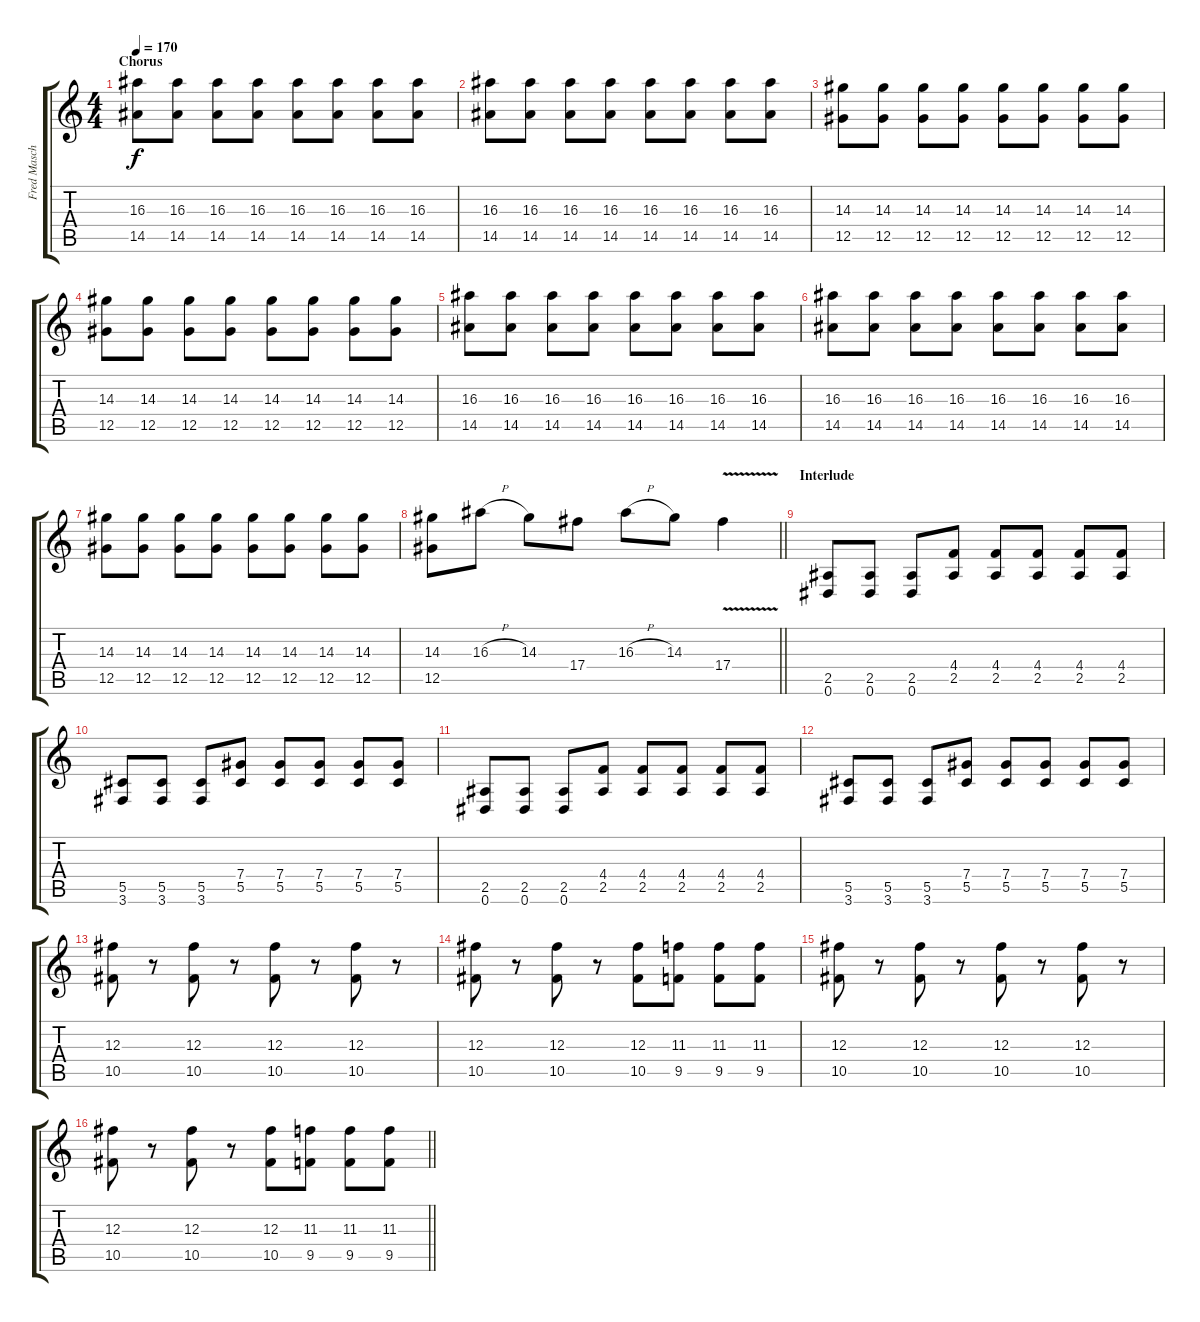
\track ("Fred Mascherino - Guitar" "Fred Masch") {instrument distortionguitar}
\staff {score tabs}
\tuning (Eb4 Bb3 Gb3 Db3 Ab2 Eb2) {hide}
\ts (4 4)
\section ("" "Chorus")
\tempo 170
\clef g2
\ks c
(16.3 14.5).8{dy f} (16.3 14.5).8 (16.3 14.5).8 (16.3 14.5).8 (16.3 14.5).8 (16.3 14.5).8 (16.3 14.5).8 (16.3 14.5).8 |
(16.3 14.5).8 (16.3 14.5).8 (16.3 14.5).8 (16.3 14.5).8 (16.3 14.5).8 (16.3 14.5).8 (16.3 14.5).8 (16.3 14.5).8 |
(14.3 12.5).8 (14.3 12.5).8 (14.3 12.5).8 (14.3 12.5).8 (14.3 12.5).8 (14.3 12.5).8 (14.3 12.5).8 (14.3 12.5).8 |
(14.3 12.5).8 (14.3 12.5).8 (14.3 12.5).8 (14.3 12.5).8 (14.3 12.5).8 (14.3 12.5).8 (14.3 12.5).8 (14.3 12.5).8 |
(16.3 14.5).8 (16.3 14.5).8 (16.3 14.5).8 (16.3 14.5).8 (16.3 14.5).8 (16.3 14.5).8 (16.3 14.5).8 (16.3 14.5).8 |
(16.3 14.5).8 (16.3 14.5).8 (16.3 14.5).8 (16.3 14.5).8 (16.3 14.5).8 (16.3 14.5).8 (16.3 14.5).8 (16.3 14.5).8 |
(14.3 12.5).8 (14.3 12.5).8 (14.3 12.5).8 (14.3 12.5).8 (14.3 12.5).8 (14.3 12.5).8 (14.3 12.5).8 (14.3 12.5).8 |
\barLineRight lightlight
(14.3 12.5).8 16.3{h}.8 14.3.8 17.4.8 16.3{h}.8 14.3.8 17.4{v}.4 |
\section ("" "Interlude")
(2.5 0.6).8 (2.5 0.6).8 (2.5 0.6).8 (4.4 2.5).8 (4.4 2.5).8 (4.4 2.5).8 (4.4 2.5).8 (4.4 2.5).8 |
(5.5 3.6).8 (5.5 3.6).8 (5.5 3.6).8 (7.4 5.5).8 (7.4 5.5).8 (7.4 5.5).8 (7.4 5.5).8 (7.4 5.5).8 |
(2.5 0.6).8 (2.5 0.6).8 (2.5 0.6).8 (4.4 2.5).8 (4.4 2.5).8 (4.4 2.5).8 (4.4 2.5).8 (4.4 2.5).8 |
(5.5 3.6).8 (5.5 3.6).8 (5.5 3.6).8 (7.4 5.5).8 (7.4 5.5).8 (7.4 5.5).8 (7.4 5.5).8 (7.4 5.5).8 |
(12.3 10.5).8 r.8 (12.3 10.5).8 r.8 (12.3 10.5).8 r.8 (12.3 10.5).8 r.8 |
(12.3 10.5).8 r.8 (12.3 10.5).8 r.8 (12.3 10.5).8 (11.3 9.5).8 (11.3 9.5).8 (11.3 9.5).8 |
(12.3 10.5).8 r.8 (12.3 10.5).8 r.8 (12.3 10.5).8 r.8 (12.3 10.5).8 r.8 |
\barLineRight lightlight
(12.3 10.5).8 r.8 (12.3 10.5).8 r.8 (12.3 10.5).8 (11.3 9.5).8 (11.3 9.5).8 (11.3 9.5).8
